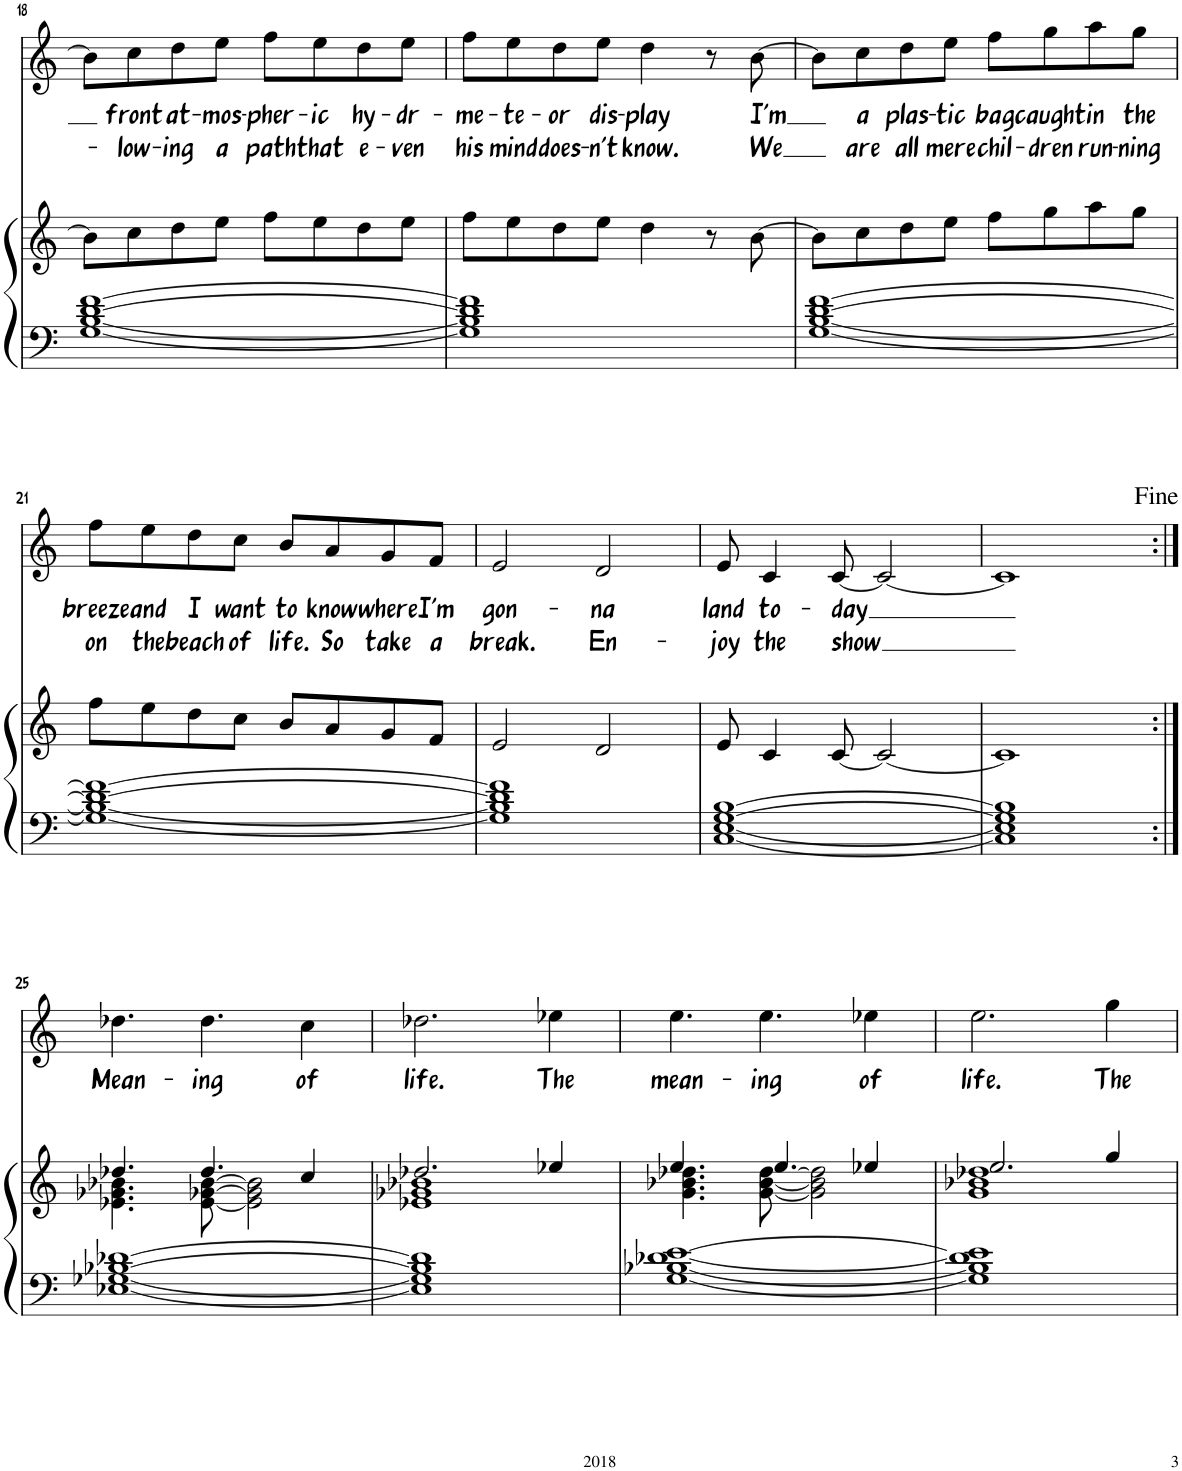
**kern	**kern	**kern	**text	**text
*part2	*part2	*part1	*part1	*part1
*staff3	*staff2	*staff1	*staff1	*staff1
*I"Piano	*	*I"Voice	*	*
*I'Pno	*	*	*	*
!!LO:PB:g=z
*clefF4	*clefG2	*clefG2	*	*
*k[]	*k[]	*k[]	*	*
*M4/4	*M4/4	*M4/4	*	*
=18	=18	=18	=18	=18
[1G [1B [1d [1f	8b\L]	8b\L]	.	.
!	!	!	!LO:LY:b	!LO:LY:b
.	8cc\	8cc\	front	-low-
!	!	!	!LO:LY:b	!LO:LY:b
.	8dd\	8dd\	at-	-ing
!	!	!	!LO:LY:b	!LO:LY:b
.	8ee\J	8ee\J	-mos-	a
!	!	!	!LO:LY:b	!LO:LY:b
.	8ff\L	8ff\L	-pher-	path
!	!	!	!LO:LY:b	!LO:LY:b
.	8ee\	8ee\	-ic	that
!	!	!	!LO:LY:b	!LO:LY:b
.	8dd\	8dd\	hy-	e-
!	!	!	!LO:LY:b	!LO:LY:b
.	8ee\J	8ee\J	-dr-	-ven
=19	=19	=19	=19	=19
!	!	!	!LO:LY:b	!LO:LY:b
1G] 1B] 1d] 1f]	8ff\L	8ff\L	-me-	his
!	!	!	!LO:LY:b	!LO:LY:b
.	8ee\	8ee\	-te-	mind
!	!	!	!LO:LY:b	!LO:LY:b
.	8dd\	8dd\	-or	does-
!	!	!	!LO:LY:b	!LO:LY:b
.	8ee\J	8ee\J	dis-	-n't
!	!	!	!LO:LY:b	!LO:LY:b
.	4dd\	4dd\	-play	know.
.	8r	8r	.	.
!	!	!	!LO:LY:b	!LO:LY:b
.	[8b\	[8b\	I'm	We
=20	=20	=20	=20	=20
[1G [1B [1d [1f	8b\L]	8b\L]	.	.
!	!	!	!LO:LY:b	!LO:LY:b
.	8cc\	8cc\	a	are
!	!	!	!LO:LY:b	!LO:LY:b
.	8dd\	8dd\	plas-	all
!	!	!	!LO:LY:b	!LO:LY:b
.	8ee\J	8ee\J	-tic	mere
!	!	!	!LO:LY:b	!LO:LY:b
.	8ff\L	8ff\L	bag	chil-
!	!	!	!LO:LY:b	!LO:LY:b
.	8gg\	8gg\	caught	-dren
!	!	!	!LO:LY:b	!LO:LY:b
.	8aa\	8aa\	in	run-
!	!	!	!LO:LY:b	!LO:LY:b
.	8gg\J	8gg\J	the	-ning
!!LO:LB:g=z
=21	=21	=21	=21	=21
!	!	!	!LO:LY:b	!LO:LY:b
1G_ 1B_ 1d_ 1f_	8ff\L	8ff\L	breeze	on
!	!	!	!LO:LY:b	!LO:LY:b
.	8ee\	8ee\	and	the
!	!	!	!LO:LY:b	!LO:LY:b
.	8dd\	8dd\	I	beach
!	!	!	!LO:LY:b	!LO:LY:b
.	8cc\J	8cc\J	want	of
!	!	!	!LO:LY:b	!LO:LY:b
.	8b/L	8b/L	to	life.
!	!	!	!LO:LY:b	!LO:LY:b
.	8a/	8a/	know	So
!	!	!	!LO:LY:b	!LO:LY:b
.	8g/	8g/	where	take
!	!	!	!LO:LY:b	!LO:LY:b
.	8f/J	8f/J	I'm	a
=22	=22	=22	=22	=22
!	!	!	!LO:LY:b	!LO:LY:b
1G] 1B] 1d] 1f]	2e/	2e/	gon-	break.
!	!	!	!LO:LY:b	!LO:LY:b
.	2d/	2d/	-na	En-
=23	=23	=23	=23	=23
!	!	!	!LO:LY:b	!LO:LY:b
[1C [1E [1G [1B	8e/	8e/	land	-joy
!	!	!	!LO:LY:b	!LO:LY:b
.	4c/	4c/	to-	the
!	!	!	!LO:LY:b	!LO:LY:b
.	[8c/	[8c/	-day	show
.	2c/_	2c/_	.	.
=24	=24	=24	=24	=24
1C] 1E] 1G] 1B]	1c]	1c]	.	.
!!LO:LB:g=z
=25:|!	=25:|!	=25:|!	=25:|!	=25:|!
*	*^	*	*	*
!	!	!	!	!LO:LY:b	!
[1E-X [1G-X [1B-X [1d-X	4.dd-X/	4.e-X\ 4.g-X\ 4.b-X\	4.dd-X\	Mean-	.
!	!	!	!	!LO:LY:b	!
.	4.dd-/	[8e-\ [>8g-X\ [>8b-\	4.dd-\	-ing	.
.	.	2e-\] 2g-\] 2b-\]	.	.	.
!	!	!	!	!LO:LY:b	!
.	4cc/	.	4cc\	of	.
=26	=26	=26	=26	=26	=26
!	!	!	!	!LO:LY:b	!
1E-] 1G-] 1B-] 1d-]	2.dd-X/	1e-X 1g-X 1b-X	2.dd-X\	life.	.
!	!	!	!	!LO:LY:b	!
.	4ee-X/	.	4ee-X\	The	.
=27	=27	=27	=27	=27	=27
!	!	!	!	!LO:LY:b	!
[1G [1B-X [1d-X [1e	4.ee/	4.g\ 4.b-X\ 4.dd-X\	4.ee\	mean-	.
!	!	!	!	!LO:LY:b	!
.	4.ee/	[8g\ [8b-\ [>8dd-\	4.ee\	-ing	.
.	.	2g\] 2b-\] 2dd-\]	.	.	.
!	!	!	!	!LO:LY:b	!
.	4ee-X/	.	4ee-X\	of	.
=28	=28	=28	=28	=28	=28
!	!	!	!	!LO:LY:b	!
1G] 1B-] 1d-] 1e]	2.ee/	1g 1b-X 1dd-X	2.ee\	life.	.
!	!	!	!	!LO:LY:b	!
.	4gg/	.	4gg\	The	.
*	*v	*v	*	*	*
=	=	=	=	=
*-	*-	*-	*-	*-
